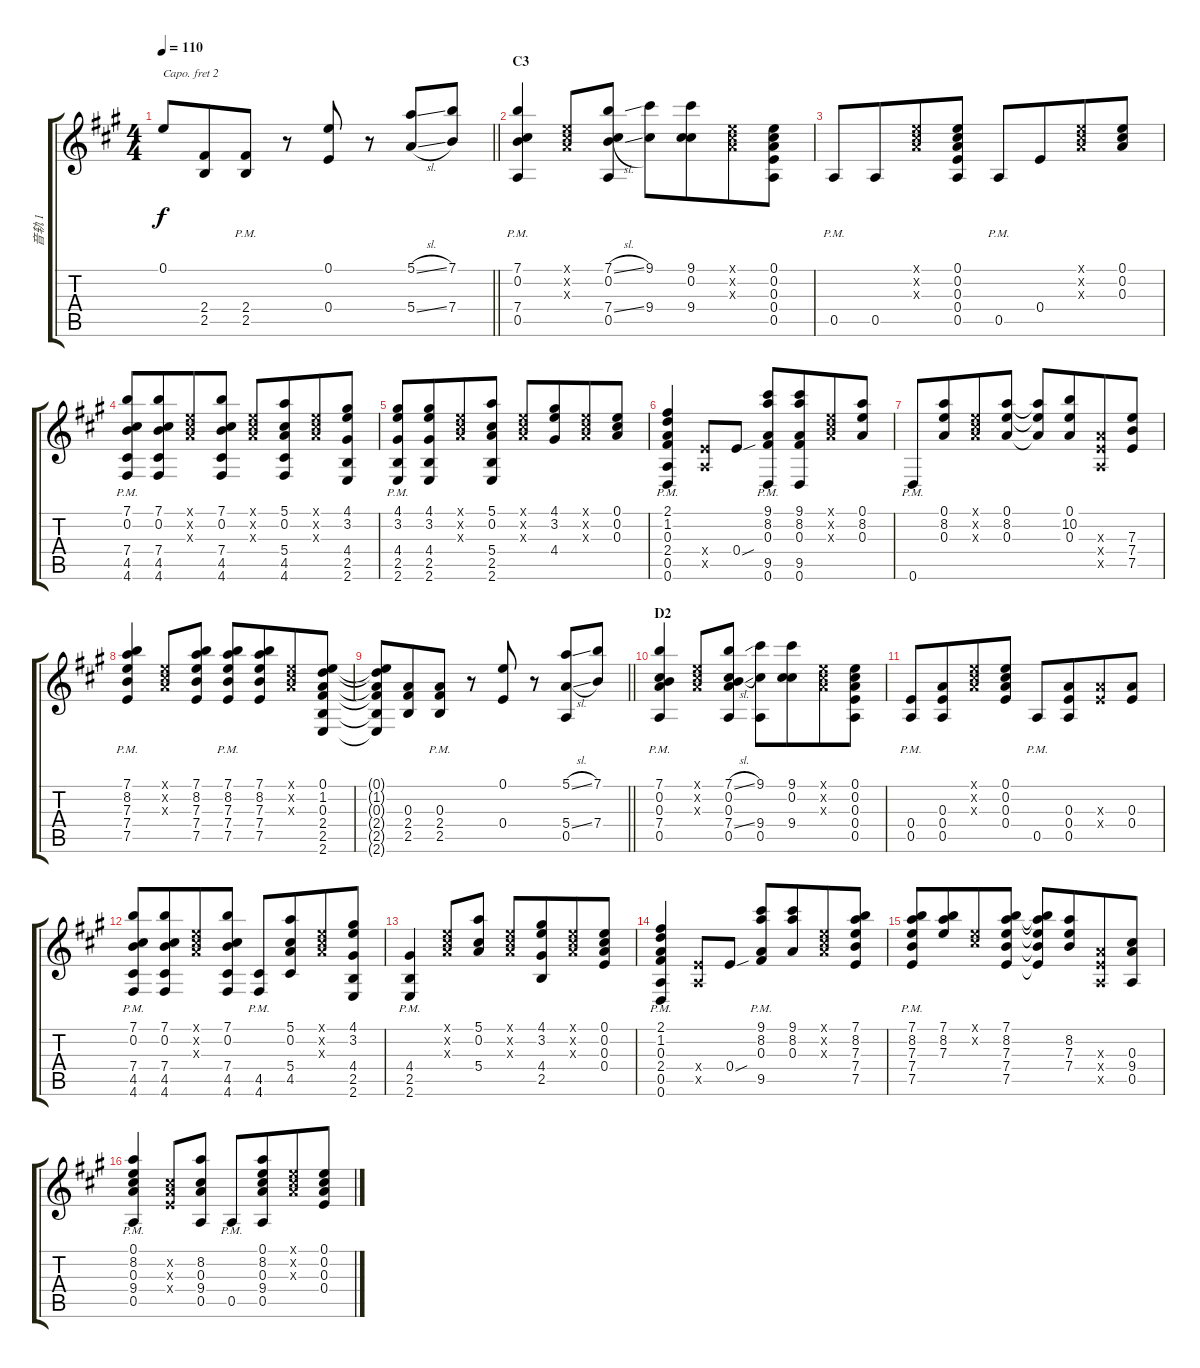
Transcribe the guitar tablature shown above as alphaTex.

\track ("音轨 1" "音轨 1") {instrument acousticguitarsteel}
\staff {score tabs}
\capo 2
\tuning (D4 B3 G3 D3 G2 C2) {hide}
\ts (4 4)
\tempo 110
\clef g2
\barLineRight lightlight
\ks a
0.1{t}.8{dy f} (2.4 2.5).8{beam merge} (2.4 2.5{pm}).8 r.8 (0.1 0.4).8 r.8 (5.1{sl} 5.4{sl}).8{beam Up} (7.1 7.4).8{beam Up} |
\section ("" "C3")
(7.1 0.2 7.4 0.5{pm}).4 (0.1{x} 0.2{x} 0.3{x}).8 (7.1{sl} 0.2 7.4{sl} 0.5).8 (9.1 9.4).8 (9.1 0.2 9.4).8{beam merge} (0.1{x} 0.2{x} 0.3{x}).8 (0.1 0.2 0.3 0.4 0.5).8 |
0.5{pm}.8 0.5.8{beam merge} (0.1{x} 0.2{x} 0.3{x}).8 (0.1 0.2 0.3 0.4 0.5).8 0.5{pm}.8 0.4.8{beam merge} (0.1{x} 0.2{x} 0.3{x}).8 (0.1 0.2 0.3).8 |
(7.1 0.2 7.4 4.5 4.6{pm}).8 (7.1 0.2 7.4 4.5 4.6).8{beam merge} (0.1{x} 0.2{x} 0.3{x}).8 (7.1 0.2 7.4 4.5 4.6).8 (0.1{x} 0.2{x} 0.3{x}).8 (5.1 0.2 5.4 4.5 4.6).8{beam merge} (0.1{x} 0.2{x} 0.3{x}).8 (4.1 3.2 4.4 2.5 2.6).8 |
(4.1 3.2 4.4 2.5 2.6{pm}).8 (4.1 3.2 4.4 2.5 2.6).8{beam merge} (0.1{x} 0.2{x} 0.3{x}).8 (5.1 0.2 5.4 2.5 2.6).8 (0.1{x} 0.2{x} 0.3{x}).8{beam Up} (4.1 3.2 4.4).8{beam Up beam merge} (0.1{x} 0.2{x} 0.3{x}).8{beam Up} (0.1 0.2 0.3).8{beam Up} |
(2.1 1.2 0.3 2.4 0.5 0.6{pm}).4 (0.4{x} 0.5{x}).8 0.4{sou}.8 (9.1 8.2 0.3 9.5 0.6{pm}).8 (9.1 8.2 0.3 9.5 0.6).8{beam merge} (0.1{x} 0.2{x} 0.3{x}).8 (0.1 8.2 0.3).8 |
0.6{pm}.8 (0.1 8.2 0.3).8{beam merge} (0.1{x} 0.2{x} 0.3{x}).8 (0.1 8.2 0.3).8 (0.1{t} 8.2{t} 0.3{t}).8 (0.1 10.2 0.3).8{beam merge} (0.3{x} 0.4{x} 0.5{x}).8 (7.3 7.4 7.5).8 |
(7.1 8.2 7.3 7.4 7.5{pm}).4{beam Up} (0.1{x} 0.2{x} 0.3{x}).8{beam Up} (7.1 8.2 7.3 7.4 7.5).8{beam Up} (7.1 8.2 7.3 7.4 7.5{pm}).8 (7.1 8.2 7.3 7.4 7.5).8{beam merge} (0.1{x} 0.2{x} 0.3{x}).8 (0.1 1.2 0.3 2.4 2.5 2.6).8 |
\barLineRight lightlight
(0.1{t} 1.2{t} 0.3{t} 2.4{t} 2.5{t} 2.6{t}).8 (0.3 2.4 2.5).8{beam merge} (0.3 2.4 2.5{pm}).8 r.8 (0.1 0.4).8 r.8 (5.1{sl} 5.4{sl} 0.5).8 (7.1 7.4).8 |
\section ("" "D2")
(7.1 0.2 0.3 7.4 0.5{pm}).4 (0.1{x} 0.2{x} 0.3{x}).8 (7.1{sl} 0.2 0.3 7.4{sl} 0.5).8 (9.1 9.4 0.5).8 (9.1 0.2 9.4).8{beam merge} (0.1{x} 0.2{x} 0.3{x}).8 (0.1 0.2 0.3 0.4 0.5).8 |
(0.4 0.5{pm}).8 (0.3 0.4 0.5).8{beam merge} (0.1{x} 0.2{x} 0.3{x}).8 (0.1 0.2 0.3 0.4).8 0.5{pm}.8 (0.3 0.4 0.5).8{beam merge} (0.3{x} 0.4{x}).8 (0.3 0.4).8 |
(7.1 0.2 7.4 4.5 4.6{pm}).8 (7.1 0.2 7.4 4.5 4.6).8{beam merge} (0.1{x} 0.2{x} 0.3{x}).8 (7.1 0.2 7.4 4.5 4.6).8 (4.5 4.6{pm}).8 (5.1 0.2 5.4 4.5).8{beam merge} (0.1{x} 0.2{x} 0.3{x}).8 (4.1 3.2 4.4 2.5 2.6).8 |
(4.4 2.5 2.6{pm}).4 (0.1{x} 0.2{x} 0.3{x}).8{beam Up} (5.1 0.2 5.4).8{beam Up} (0.1{x} 0.2{x} 0.3{x}).8 (4.1 3.2 4.4 2.5).8{beam merge} (0.1{x} 0.2{x} 0.3{x}).8 (0.1 0.2 0.3 0.4).8 |
(2.1 1.2 0.3 2.4 0.5 0.6{pm}).4 (0.4{x} 0.5{x}).8 0.4{sou}.8 (9.1 8.2 0.3 9.5{pm}).8{beam Up} (9.1 8.2 0.3).8{beam Up beam merge} (0.1{x} 0.2{x} 0.3{x}).8{beam Up} (7.1 8.2 7.3 7.4 7.5).8{beam Up} |
(7.1 8.2 7.3 7.4 7.5{pm}).8{beam Up} (7.1 8.2 7.3).8{beam Up beam merge} (0.1{x} 0.2{x}).8{beam Up} (7.1 8.2 7.3 7.4 7.5).8{beam Up} (7.1{t} 8.2{t} 7.3{t} 7.4{t} 7.5{t}).8 (8.2 7.3 7.4).8{beam merge} (0.3{x} 0.4{x} 0.5{x}).8 (0.3 9.4 0.5).8 |
(0.1 8.2 0.3 9.4 0.5{pm}).4 (0.2{x} 0.3{x} 0.4{x}).8 (8.2 0.3 9.4 0.5).8 0.5{pm}.8 (0.1 8.2 0.3 9.4 0.5).8{beam merge} (0.1{x} 0.2{x} 0.3{x}).8 (0.1 0.2 0.3 0.4).8
